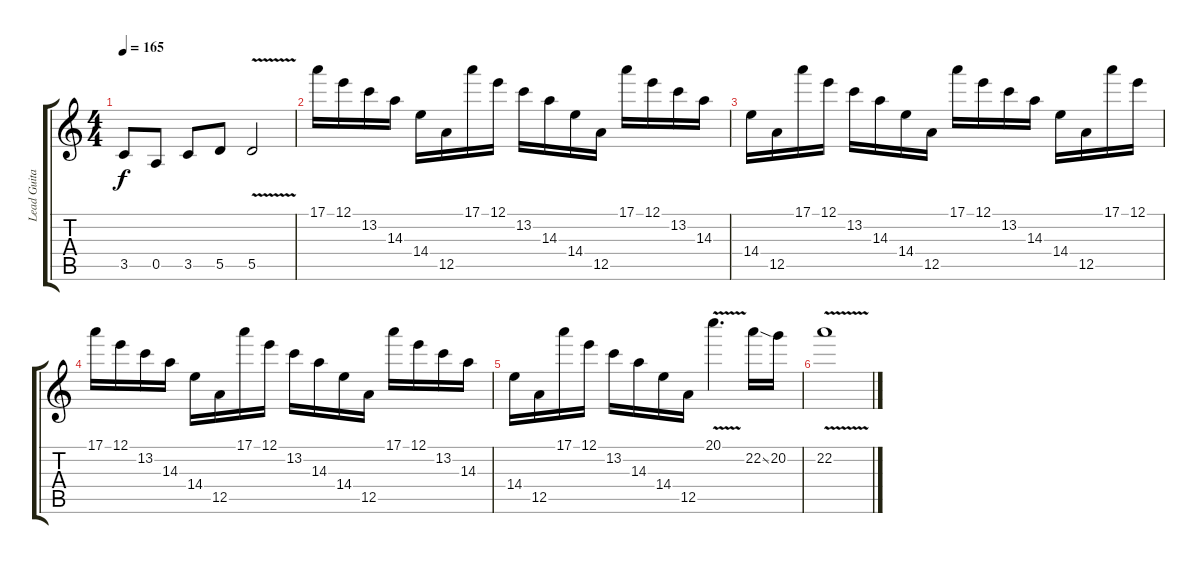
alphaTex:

\track ("Lead Guitar 2" "Lead Guita") {instrument distortionguitar}
\staff {score tabs}
\tuning (E4 B3 G3 D3 A2 D2) {hide}
\ts (4 4)
\tempo 165
\clef g2
\ks c
3.5{t}.8{dy f} 0.5.8{instrument distortionguitar} 3.5.8 5.5.8 5.5{v}.2{instrument guitarharmonics} |
17.1.16{instrument distortionguitar} 12.1.16 13.2.16 14.3.16 14.4.16 12.5.16 17.1.16 12.1.16 13.2.16 14.3.16 14.4.16 12.5.16 17.1.16 12.1.16 13.2.16 14.3.16 |
14.4.16 12.5.16 17.1.16 12.1.16 13.2.16 14.3.16 14.4.16 12.5.16 17.1.16 12.1.16 13.2.16 14.3.16 14.4.16 12.5.16 17.1.16 12.1.16 |
17.1.16 12.1.16 13.2.16 14.3.16 14.4.16 12.5.16 17.1.16 12.1.16 13.2.16 14.3.16 14.4.16 12.5.16 17.1.16 12.1.16 13.2.16 14.3.16 |
14.4.16 12.5.16 17.1.16 12.1.16 13.2.16 14.3.16 14.4.16 12.5.16 20.1{v}.4{d} 22.2{ss}.16 20.2.16 |
22.2{v}.1
